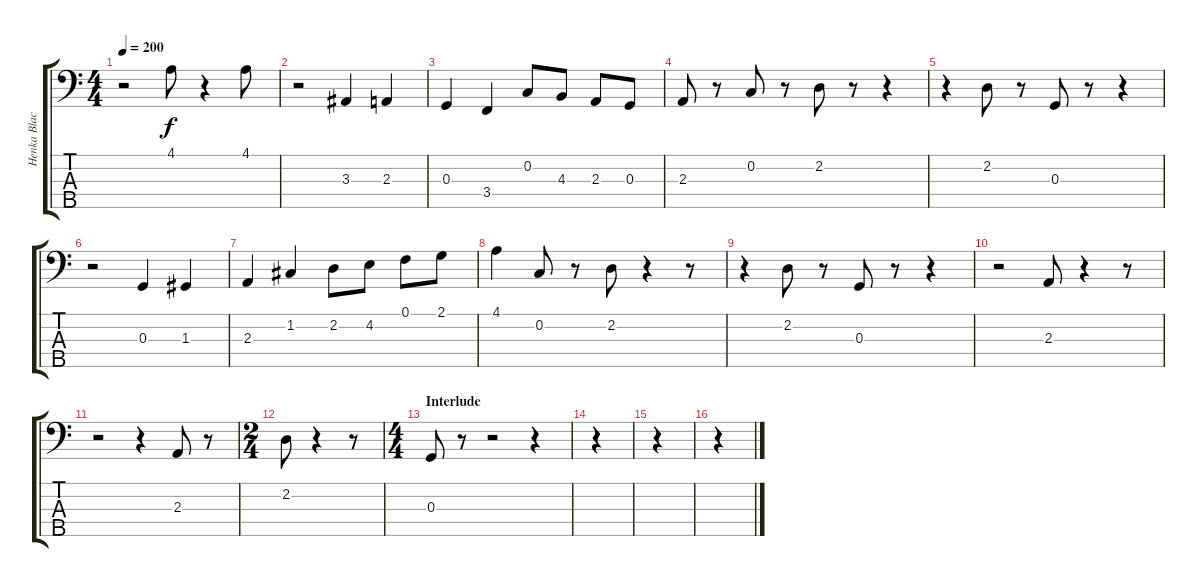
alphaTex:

\track ("Henka Blacksmith" "Henka Blac") {instrument electricbasspick}
\staff {score tabs}
\tuning (F2 C2 G1 D1 A0) {hide}
\ts (4 4)
\tempo 200
\clef f4
\ks c
r.2{dy f} 4.1.8 r.4 4.1.8 |
r.2 3.3.4 2.3.4 |
0.3.4 3.4.4 0.2.8 4.3.8 2.3.8 0.3.8 |
2.3.8 r.8 0.2.8 r.8 2.2.8 r.8 r.4 |
r.4 2.2.8 r.8 0.3.8 r.8 r.4 |
r.2 0.3.4 1.3.4 |
2.3.4 1.2.4 2.2.8 4.2.8 0.1.8 2.1.8 |
4.1.4 0.2.8 r.8 2.2.8 r.4 r.8 |
r.4 2.2.8 r.8 0.3.8 r.8 r.4 |
r.2 2.3.8 r.4 r.8 |
r.2 r.4 2.3.8 r.8 |
\ts (2 4)
2.2.8 r.4 r.8 |
\ts (4 4)
\section ("" "Interlude")
0.3.8 r.8 r.2 r.4 |
r.4 |
r.4 |
r.4
